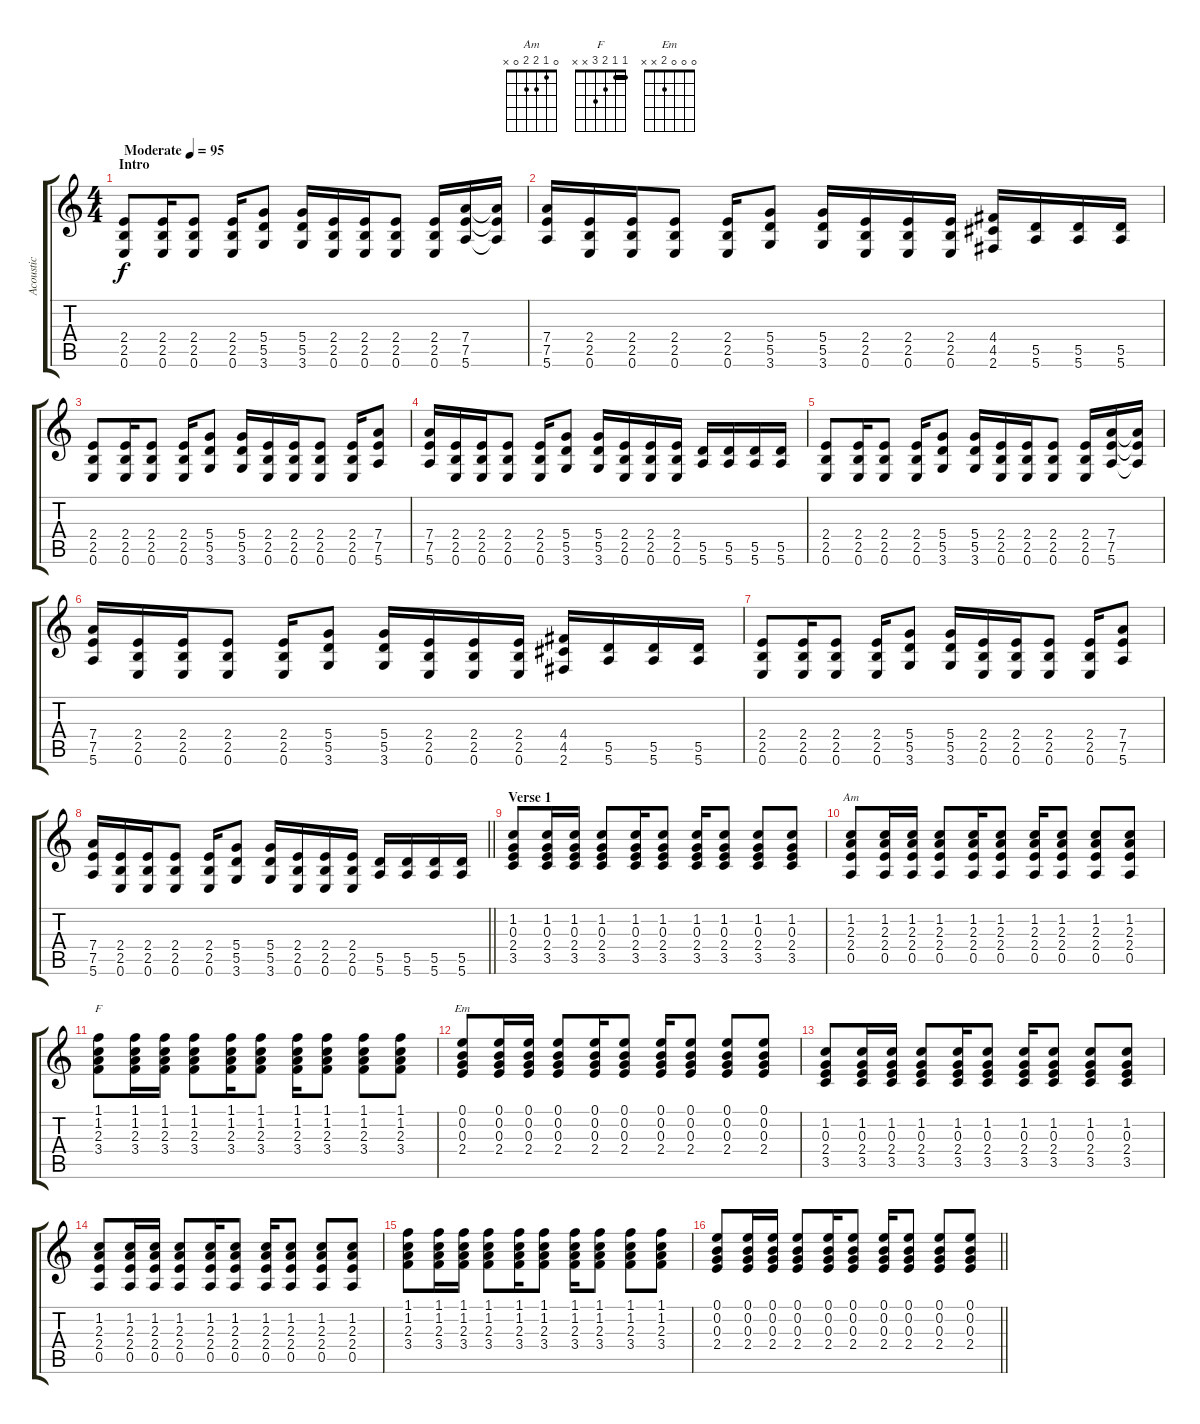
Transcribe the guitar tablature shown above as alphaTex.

\track ("Acoustic" "Acoustic") {instrument acousticguitarsteel}
\staff {score tabs}
\tuning (E4 B3 G3 D3 A2 E2) {hide}
\chord ("Am" 0 1 2 2 0 x)
\chord ("F" 1 1 2 3 x x) {barre 1}
\chord ("Em" 0 0 0 2 x x)
\ts (4 4)
\section ("" "Intro")
\tempo (95 "Moderate")
\clef g2
\ks c
(2.4 2.5 0.6).8{dy f instrument acousticguitarsteel} (2.4 2.5 0.6).16 (2.4 2.5 0.6).8 (2.4 2.5 0.6).16 (5.4 5.5 3.6).8 (5.4 5.5 3.6).16 (2.4 2.5 0.6).16 (2.4 2.5 0.6).16 (2.4 2.5 0.6).8 (2.4 2.5 0.6).16 (7.4 7.5 5.6).16 (7.4{t} 7.5{t} 5.6{t}).16 |
(7.4 7.5 5.6).16 (2.4 2.5 0.6).16 (2.4 2.5 0.6).16 (2.4 2.5 0.6).8 (2.4 2.5 0.6).16 (5.4 5.5 3.6).8 (5.4 5.5 3.6).16 (2.4 2.5 0.6).16 (2.4 2.5 0.6).16 (2.4 2.5 0.6).16 (4.4 4.5 2.6).16 (5.5 5.6).16 (5.5 5.6).16 (5.5 5.6).16 |
(2.4 2.5 0.6).8 (2.4 2.5 0.6).16 (2.4 2.5 0.6).8 (2.4 2.5 0.6).16 (5.4 5.5 3.6).8 (5.4 5.5 3.6).16 (2.4 2.5 0.6).16 (2.4 2.5 0.6).16 (2.4 2.5 0.6).8 (2.4 2.5 0.6).16 (7.4 7.5 5.6).8 |
(7.4 7.5 5.6).16 (2.4 2.5 0.6).16 (2.4 2.5 0.6).16 (2.4 2.5 0.6).8 (2.4 2.5 0.6).16 (5.4 5.5 3.6).8 (5.4 5.5 3.6).16 (2.4 2.5 0.6).16 (2.4 2.5 0.6).16 (2.4 2.5 0.6).16 (5.5 5.6).16 (5.5 5.6).16 (5.5 5.6).16 (5.5 5.6).16 |
(2.4 2.5 0.6).8 (2.4 2.5 0.6).16 (2.4 2.5 0.6).8 (2.4 2.5 0.6).16 (5.4 5.5 3.6).8 (5.4 5.5 3.6).16 (2.4 2.5 0.6).16 (2.4 2.5 0.6).16 (2.4 2.5 0.6).8 (2.4 2.5 0.6).16 (7.4 7.5 5.6).16 (7.4{t} 7.5{t} 5.6{t}).16 |
(7.4 7.5 5.6).16 (2.4 2.5 0.6).16 (2.4 2.5 0.6).16 (2.4 2.5 0.6).8 (2.4 2.5 0.6).16 (5.4 5.5 3.6).8 (5.4 5.5 3.6).16 (2.4 2.5 0.6).16 (2.4 2.5 0.6).16 (2.4 2.5 0.6).16 (4.4 4.5 2.6).16 (5.5 5.6).16 (5.5 5.6).16 (5.5 5.6).16 |
(2.4 2.5 0.6).8 (2.4 2.5 0.6).16 (2.4 2.5 0.6).8 (2.4 2.5 0.6).16 (5.4 5.5 3.6).8 (5.4 5.5 3.6).16 (2.4 2.5 0.6).16 (2.4 2.5 0.6).16 (2.4 2.5 0.6).8 (2.4 2.5 0.6).16 (7.4 7.5 5.6).8 |
\barLineRight lightlight
(7.4 7.5 5.6).16 (2.4 2.5 0.6).16 (2.4 2.5 0.6).16 (2.4 2.5 0.6).8 (2.4 2.5 0.6).16 (5.4 5.5 3.6).8 (5.4 5.5 3.6).16 (2.4 2.5 0.6).16 (2.4 2.5 0.6).16 (2.4 2.5 0.6).16 (5.5 5.6).16 (5.5 5.6).16 (5.5 5.6).16 (5.5 5.6).16 |
\section ("" "Verse 1")
(1.2 0.3 2.4 3.5).8 (1.2 0.3 2.4 3.5).16 (1.2 0.3 2.4 3.5).16 (1.2 0.3 2.4 3.5).8 (1.2 0.3 2.4 3.5).16 (1.2 0.3 2.4 3.5).8 (1.2 0.3 2.4 3.5).16 (1.2 0.3 2.4 3.5).8 (1.2 0.3 2.4 3.5).8 (1.2 0.3 2.4 3.5).8 |
(1.2 2.3 2.4 0.5).8{ch "Am"} (1.2 2.3 2.4 0.5).16 (1.2 2.3 2.4 0.5).16 (1.2 2.3 2.4 0.5).8 (1.2 2.3 2.4 0.5).16 (1.2 2.3 2.4 0.5).8 (1.2 2.3 2.4 0.5).16 (1.2 2.3 2.4 0.5).8 (1.2 2.3 2.4 0.5).8 (1.2 2.3 2.4 0.5).8 |
(1.1 1.2 2.3 3.4).8{ch "F"} (1.1 1.2 2.3 3.4).16 (1.1 1.2 2.3 3.4).16 (1.1 1.2 2.3 3.4).8 (1.1 1.2 2.3 3.4).16 (1.1 1.2 2.3 3.4).8 (1.1 1.2 2.3 3.4).16 (1.1 1.2 2.3 3.4).8 (1.1 1.2 2.3 3.4).8 (1.1 1.2 2.3 3.4).8 |
(0.1 0.2 0.3 2.4).8{ch "Em"} (0.1 0.2 0.3 2.4).16 (0.1 0.2 0.3 2.4).16 (0.1 0.2 0.3 2.4).8 (0.1 0.2 0.3 2.4).16 (0.1 0.2 0.3 2.4).8 (0.1 0.2 0.3 2.4).16 (0.1 0.2 0.3 2.4).8 (0.1 0.2 0.3 2.4).8 (0.1 0.2 0.3 2.4).8 |
(1.2 0.3 2.4 3.5).8 (1.2 0.3 2.4 3.5).16 (1.2 0.3 2.4 3.5).16 (1.2 0.3 2.4 3.5).8 (1.2 0.3 2.4 3.5).16 (1.2 0.3 2.4 3.5).8 (1.2 0.3 2.4 3.5).16 (1.2 0.3 2.4 3.5).8 (1.2 0.3 2.4 3.5).8 (1.2 0.3 2.4 3.5).8 |
(1.2 2.3 2.4 0.5).8 (1.2 2.3 2.4 0.5).16 (1.2 2.3 2.4 0.5).16 (1.2 2.3 2.4 0.5).8 (1.2 2.3 2.4 0.5).16 (1.2 2.3 2.4 0.5).8 (1.2 2.3 2.4 0.5).16 (1.2 2.3 2.4 0.5).8 (1.2 2.3 2.4 0.5).8 (1.2 2.3 2.4 0.5).8 |
(1.1 1.2 2.3 3.4).8 (1.1 1.2 2.3 3.4).16 (1.1 1.2 2.3 3.4).16 (1.1 1.2 2.3 3.4).8 (1.1 1.2 2.3 3.4).16 (1.1 1.2 2.3 3.4).8 (1.1 1.2 2.3 3.4).16 (1.1 1.2 2.3 3.4).8 (1.1 1.2 2.3 3.4).8 (1.1 1.2 2.3 3.4).8 |
\barLineRight lightlight
(0.1 0.2 0.3 2.4).8 (0.1 0.2 0.3 2.4).16 (0.1 0.2 0.3 2.4).16 (0.1 0.2 0.3 2.4).8 (0.1 0.2 0.3 2.4).16 (0.1 0.2 0.3 2.4).8 (0.1 0.2 0.3 2.4).16 (0.1 0.2 0.3 2.4).8 (0.1 0.2 0.3 2.4).8 (0.1 0.2 0.3 2.4).8
